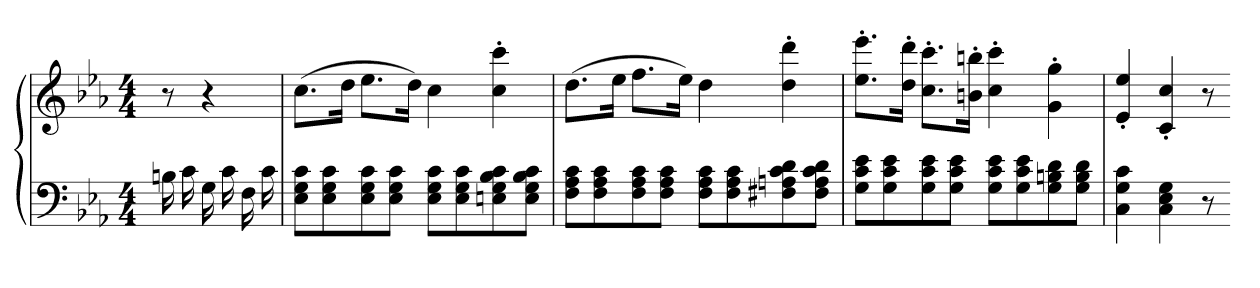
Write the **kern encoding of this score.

**kern	**kern
*part1	*part1
*staff2	*staff1
*clefF4	*clefG2
*k[b-e-a-]	*k[b-e-a-]
*c:	*c:
*M4/4	*M4/4
=	=
16Bn	8r
16c	.
16G	4r
16c	.
16F	.
16c	.
=117	=117
8E- 8G 8cL	(8.ccL
8E- 8G 8c	.
.	16ddJk
8E- 8G 8c	8.ee-L
8E- 8G 8cJ	.
.	16ddJk)
8E- 8G 8cL	4cc
8E- 8G 8c	.
8En 8G 8B- 8c	4cc' 4ccc'
8E 8G 8B- 8cJ	.
=118	=118
8F 8A- 8cL	(8.ddL
8F 8A- 8c	.
.	16ee-Jk
8F 8A- 8c	8.ffL
8F 8A- 8cJ	.
.	16ee-Jk)
8F 8A- 8cL	4dd
8F 8A- 8c	.
8F#X 8An 8c 8d	4dd' 4ddd'
8F# 8A 8c 8dJ	.
=119	=119
8G 8c 8e-L	8.ee-' 8.eee-'L
8G 8c 8e-	.
.	16dd' 16ddd'Jk
8G 8c 8e-	8.cc' 8.ccc'L
8G 8c 8e-J	.
.	16bn' 16bbn'Jk
8G 8c 8e-L	4cc' 4ccc'
8G 8c 8e-	.
8G 8Bn 8d	4g' 4gg'
8G 8B 8dJ	.
=120	=120
4C 4G 4c	4e-' 4ee-'
4C 4E- 4G	4c' 4cc'
8r	8r
=-	=-
*-	*-
